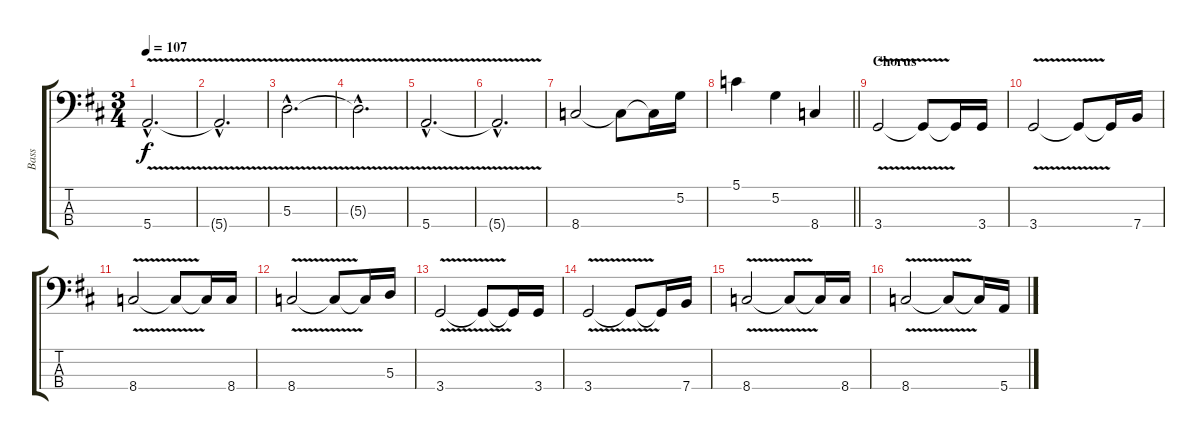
\track ("Bass" "Bass") {instrument fretlessbass}
\staff {score tabs}
\tuning (G2 D2 A1 E1) {hide}
\ts (3 4)
\tempo 107
\clef f4
\ks d
5.4{v hac}.2{d dy f} |
5.4{hac t}.2{d} |
5.3{v hac}.2{d} |
5.3{hac t}.2{d} |
5.4{v hac}.2{d} |
5.4{hac t}.2{d} |
8.4.2 8.4{t}.8 8.4{t}.16 5.2.16 |
\barLineRight lightlight
5.1.4 5.2.4 8.4.4 |
\section ("" "Chorus")
3.4{v}.2 3.4{t}.8 3.4{t}.16 3.4.16 |
3.4{v}.2 3.4{t}.8 3.4{t}.16 7.4.16 |
8.4{v}.2 8.4{t}.8 8.4{t}.16 8.4.16 |
8.4{v}.2 8.4{t}.8 8.4{t}.16 5.3.16 |
3.4{v}.2 3.4{t}.8 3.4{t}.16 3.4.16 |
3.4{v}.2 3.4{t}.8 3.4{t}.16 7.4.16 |
8.4{v}.2 8.4{t}.8 8.4{t}.16 8.4.16 |
8.4{v}.2 8.4{t}.8 8.4{t}.16 5.4.16
